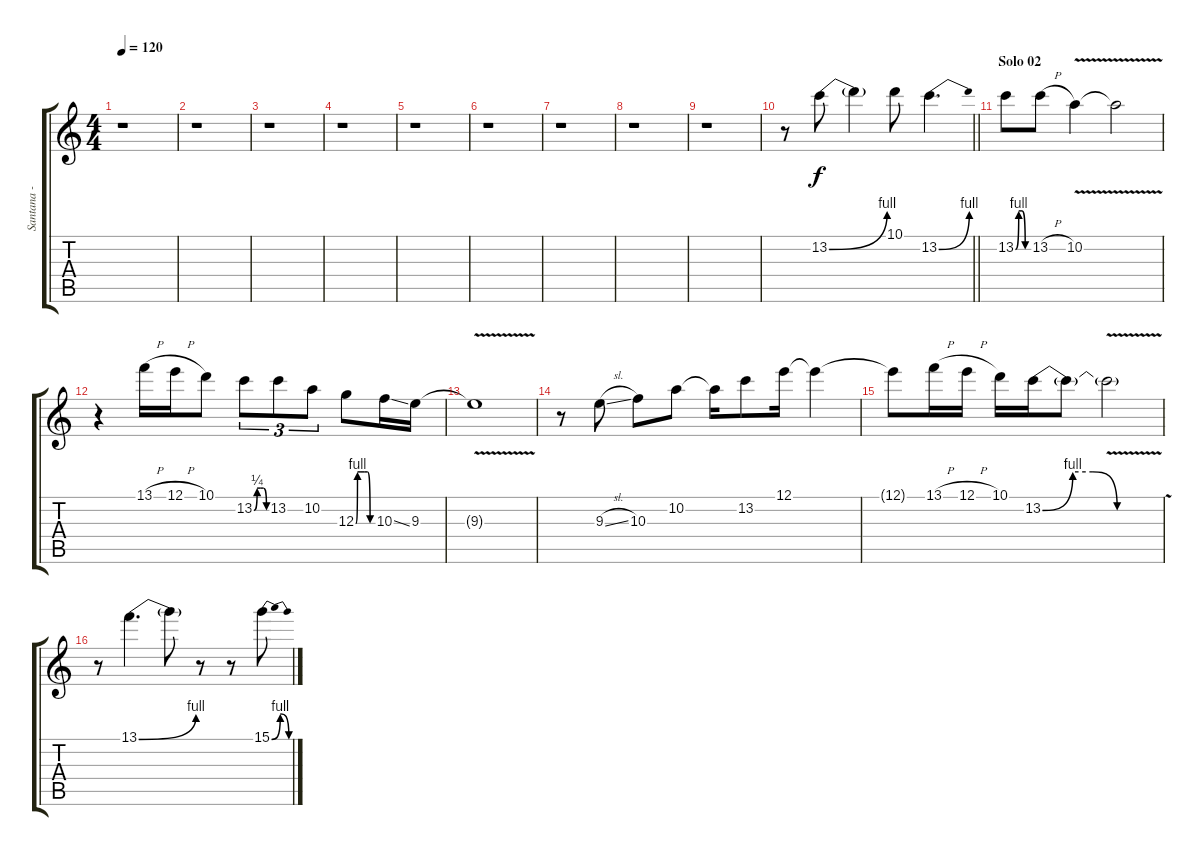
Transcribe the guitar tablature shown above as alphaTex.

\track ("Santana - Solo" "Santana - ") {instrument distortionguitar}
\staff {score tabs}
\tuning (E4 B3 G3 D3 A2 E2) {hide}
\ts (4 4)
\tempo 120
\clef g2
\ks c
r.1{dy f} |
r.1 |
r.1 |
r.1 |
r.1 |
r.1 |
r.1 |
r.1 |
r.1 |
\barLineRight lightlight
r.8 13.2{be (bend 0 0 60 4)}.8 13.2{t}.4 10.1.8 13.2{be (bend 0 0 60 4)}.4{d} |
\section ("" "Solo 02")
13.2{be (custom 0 0 15 4 30 4 45 0 60 0)}.8 13.2{h}.8 10.2{v}.4 10.2{t}.2 |
r.4 13.1{h}.16 12.1{h}.16 10.1.8 13.2{be (custom 0 0 15 1 30 1 45 1 60 0)}.8{tu (3 2)} 13.2.8{tu (3 2)} 10.2.8{tu (3 2)} 12.3{be (custom 0 0 6 4 15 4 30 4 42 4 51 0 60 0)}.8 10.3{ss}.16 9.3.16 |
9.3{v t}.1 |
r.8 9.3{sl}.8 10.3.8 10.2.8 10.2{t}.16 13.2.8 12.1.16 12.1{t}.4 |
12.1{t}.8 13.1{h}.16 12.1{h}.16 10.1.16 13.2{be (custom 0 0 15 4 25 4 37 0 45 0 60 0)}.16 13.2{t}.8 13.2{v t}.2 |
r.8 13.1{be (bend 0 0 60 4)}.4{d} 13.1{t}.8 r.8 r.8 15.1{be (bendrelease 0 0 30 4 50 4 60 0)}.8
